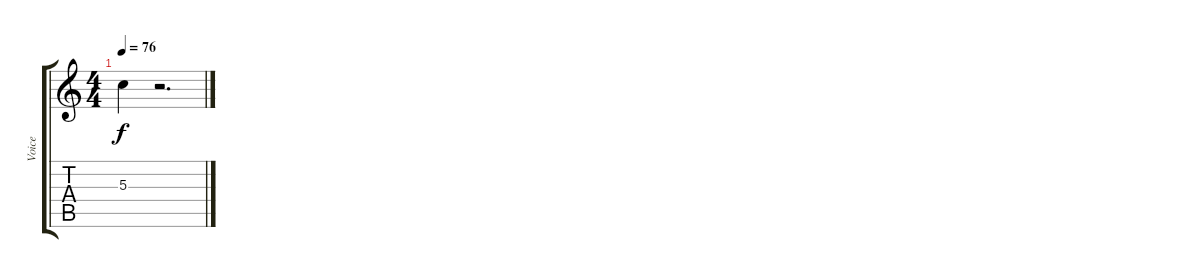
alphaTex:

\track ("Voice" "Voice") {instrument contrabass}
\staff {score tabs}
\tuning (E4 B3 G3 D3 A2 E2) {hide}
\ts (4 4)
\tempo 76
\clef g2
\ks c
5.3{t}.4{dy f} r.2{d}
